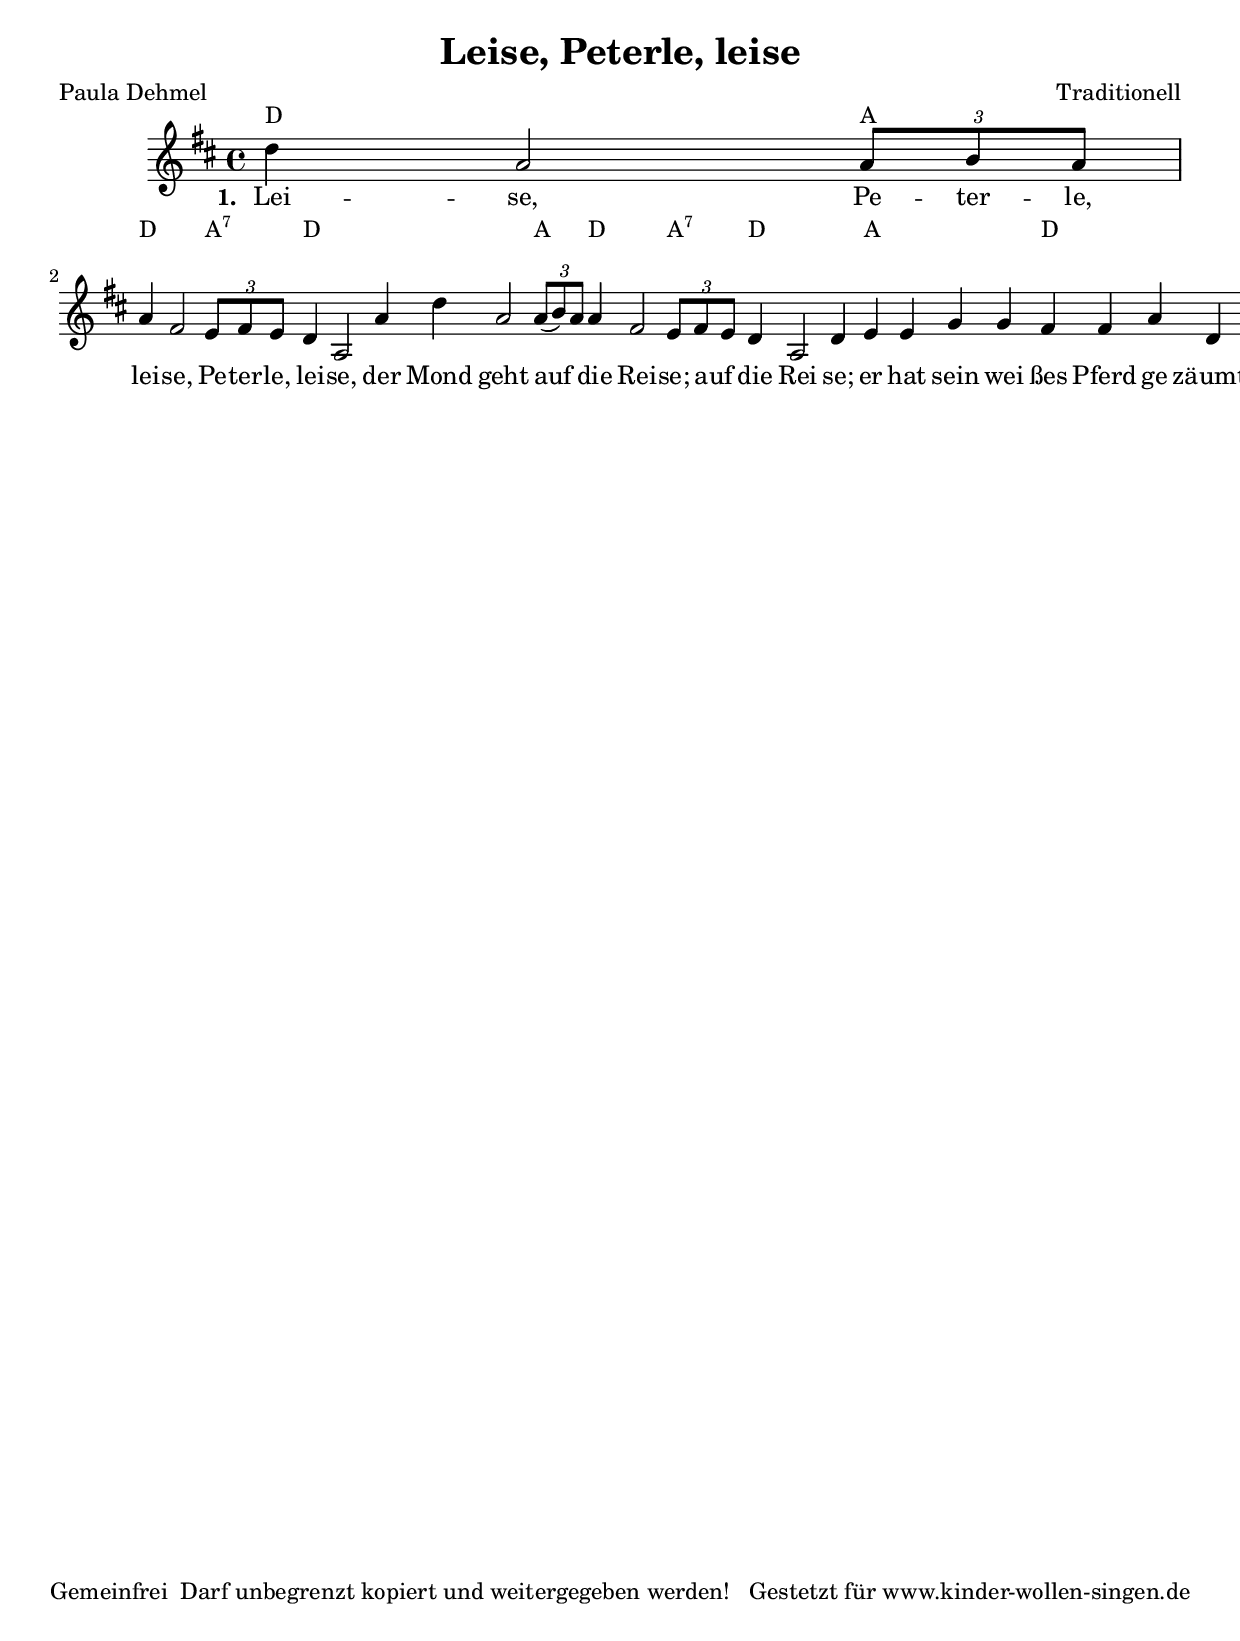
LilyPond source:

%=============================================
%   created by MuseScore Version: 0.9.6.3
%          Freitag, 18. Februar 2011
%=============================================

\version "2.12.0"



#(set-default-paper-size "a4")

\paper {
  line-width    = 190\mm
  left-margin   = 10\mm
  top-margin    = 10\mm
  bottom-margin = 20\mm
  %%indent = 0 \mm 
  %%set to ##t if your score is less than one page: 
  ragged-last-bottom = ##t 
  ragged-bottom = ##f  
  %% in orchestral scores you probably want the two bold slashes 
  %% separating the systems: so uncomment the following line: 
  %% system-separator-markup = \slashSeparator 
  }

\header {
    title = "Leise, Peterle, leise"
    composer = "Traditionell"
    poet = "Paula Dehmel"
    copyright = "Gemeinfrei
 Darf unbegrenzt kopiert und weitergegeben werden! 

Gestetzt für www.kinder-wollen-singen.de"
    }

AvoiceAA = \relative c'{
    \set Staff.instrumentName = #""
    \set Staff.shortInstrumentName = #""
    \clef treble
    %staffkeysig
    \key d \major 
    %barkeysig: 
    \key c \major 
    %bartimesig: 
    \time 4/4 
    d'4 a2 \times 2/3{a8 b a  } s8     a4 fis2 \times 2/3{e8 fis e  }     d4 a2 a'4      | % 1
    d a2 \times 2/3{a8( b) a  }      | % 2
    a4 fis2 \times 2/3{e8 fis e  }      | % 2
    d4 a2 d4      | % 3
    e e g g      | % 4
    fis fis a d,      | % 5
    e e g g      | % 6
    fis fis a2 ^\markup {\upright  "1. Leise, Peterle, leise, Peterle, leise,
der Mond geht auf die Reise; auf die Reise.
Er hat ein weißes Pferd gezäumt.
das geht so still, als ob es träumt.
Leise, Peterle, leise, Peterle, leis.

2. Stille, Peterle, stille, Peterle, stille,
der Mond hat eine Brille; eine Brille.
Ein graues Wölkchen schob sich vor,
das sitzt ihm grad auf Nas und Ohr.
Stille, Peterle, stille, Peterle, still.

3. Träume, Peterle, träume, Peterle, träume,
der Mond guckt durch die Bäume; durch die Bäume.
Ich glaube gar, nun bleibt er stehn,
um Peterle im Schlaf zu sehen.
Träume, Peterle, träume, Peterle, träum.

4. Ruhe, Peterle, ruhe, Peterle, ruhe,
der Mond hat goldene Schuhe; goldne Schuhe.
Er hat sie schon bei Tag geputzt,
weil er sie ja nur nachts benutzt.
Ruhe, Peterle, ruhe, Peterle, ruh.

5. Schlafe, Peterle, schlafe, Peterle, schlafe
der Mond hat goldene Schafe; goldne Schafe.
Sie gehn am Himmel still und sacht
und sagen Peterle "Gute Nacht!"
Schlafe, Peterle, schlafe, Peterle, schlaf. "}      | % 7
    d4 a2 \times 2/3{a8 b a  }      | % 8
    a4 fis2 \times 2/3{e8 fis e  }      | % 9
    d2. r4 \bar "|." 
}% end of last bar in partorvoice

      ApartAverseA = \lyricmode { \set stanza = " 1. " Lei -- se,  Pe -- ter -- le,  lei -- se,  Pe -- ter -- le,  lei -- se,  der Mond geht auf  _ die Rei -- se;  auf  _ die Rei se; er hat sein wei ßes Pferd ge zäumt, das geht so still, als ob es träumt, lei -- se,  Pe -- ter -- le,  lei -- se,  Pe -- ter -- le,  leis. }
theChords = \chordmode { 
    d2. a4. d2. a4:7 d1.. a4 d2. a4:7 d1 a1 d1 e2:m g2 d2 a2 d2. a4 d2. a4:7 d4 }%%end of chordlist 


\score { 
    << 
    \new ChordNames { \theChords } 
        \context Staff = ApartA << 
            \context Voice = AvoiceAA \AvoiceAA
        >>

         \context Lyrics = ApartAverseA\lyricsto AvoiceAA  \ApartAverseA



      \set Score.skipBars = ##t
      %%\set Score.melismaBusyProperties = #'()
      \override Score.BarNumber #'break-visibility = #end-of-line-invisible %%every bar is numbered.!!!
      %% remove previous line to get barnumbers only at beginning of system.
       #(set-accidental-style 'modern-cautionary)
      \set Score.markFormatter = #format-mark-box-letters %%boxed rehearsal-marks
       \override Score.TimeSignature #'style = #'() %%makes timesigs always numerical
      %% remove previous line to get cut-time/alla breve or common time 
      \set Score.pedalSustainStyle = #'mixed 
       %% make spanners comprise the note it end on, so that there is no doubt that this note is included.
       \override Score.TrillSpanner #'(bound-details right padding) = #-2
      \override Score.TextSpanner #'(bound-details right padding) = #-1
      %% Lilypond's normal textspanners are too weak:  
      \override Score.TextSpanner #'dash-period = #1
      \override Score.TextSpanner #'dash-fraction = #0.5
      %% lilypond chordname font, like mscore jazzfont, is both far too big and extremely ugly (olagunde@start.no):
      \override Score.ChordName #'font-family = #'roman 
      \override Score.ChordName #'font-size =#0 
      %% In my experience the normal thing in printed scores is maj7 and not the triangle. (olagunde):
      \set Score.majorSevenSymbol = \markup {maj7}
  >>

  %% Boosey and Hawkes, and Peters, have barlines spanning all staff-groups in a score,
  %% Eulenburg and Philharmonia, like Lilypond, have no barlines between staffgroups.
  %% If you want the Eulenburg/Lilypond style, comment out the following line:
  \layout {\context {\Score \consists Span_bar_engraver}}
}%% end of score-block 

#(set-global-staff-size 20)
